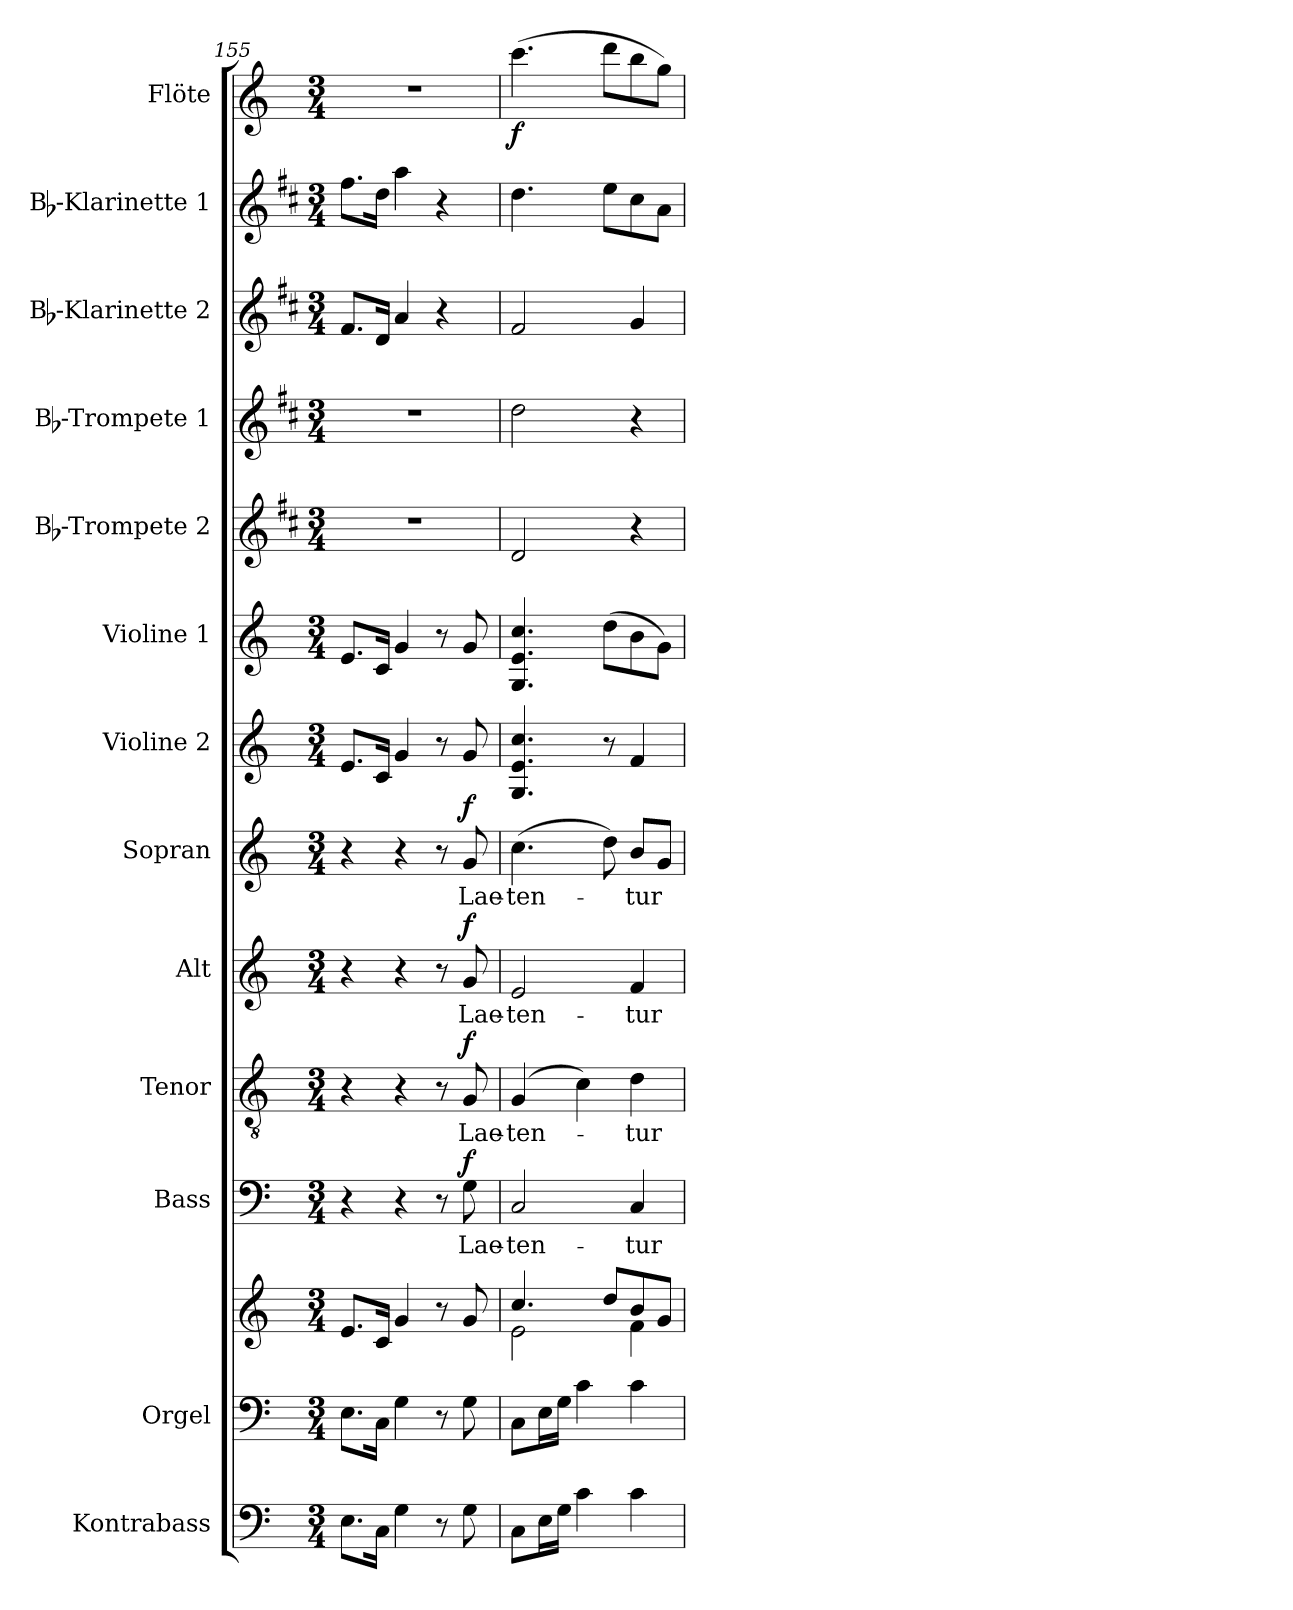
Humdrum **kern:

**kern	**kern	**kern	**kern	**text	**dynam	**kern	**text	**dynam	**kern	**text	**dynam	**kern	**text	**dynam	**kern	**kern	**kern	**kern	**kern	**kern	**kern	**dynam
*part13	*part12	*part12	*part11	*part11	*part11	*part10	*part10	*part10	*part9	*part9	*part9	*part8	*part8	*part8	*part7	*part6	*part5	*part4	*part3	*part2	*part1	*part1
*staff14	*staff13	*staff12	*staff11	*staff11	*staff11	*staff10	*staff10	*staff10	*staff9	*staff9	*staff9	*staff8	*staff8	*staff8	*staff7	*staff6	*staff5	*staff4	*staff3	*staff2	*staff1	*staff1
*I"Kontrabass	*I"Orgel	*	*I"Bass	*	*	*I"Tenor	*	*	*I"Alt	*	*	*I"Sopran	*	*	*I"Violine 2	*I"Violine 1	*I"Bb-Trompete 2	*I"Bb-Trompete 1	*I"Bb-Klarinette 2	*I"Bb-Klarinette 1	*I"Flöte	*
*I'Kb.	*I'Org.	*	*I'B.	*	*	*I'T.	*	*	*I'A.	*	*	*I'S.	*	*	*I'Vl. 2	*I'Vl. 1	*I'Bb Trp. 2	*I'Bb Trp. 1	*I'Bb Kl. 2	*I'Bb Kl. 1	*I'Fl.	*
*clefF4	*clefF4	*clefG2	*clefF4	*	*	*clefGv2	*	*	*clefG2	*	*	*clefG2	*	*	*clefG2	*clefG2	*clefG2	*clefG2	*clefG2	*clefG2	*clefG2	*
*ITrd7c12	*	*	*	*	*	*	*	*	*	*	*	*	*	*	*	*	*ITrd1c2	*ITrd1c2	*ITrd1c2	*ITrd1c2	*	*
*k[]	*k[]	*k[]	*k[]	*	*	*k[]	*	*	*k[]	*	*	*k[]	*	*	*k[]	*k[]	*k[]	*k[]	*k[]	*k[]	*k[]	*
*C:	*C:	*C:	*C:	*	*	*C:	*	*	*C:	*	*	*C:	*	*	*C:	*C:	*C:	*C:	*C:	*C:	*C:	*
*M3/4	*M3/4	*M3/4	*M3/4	*	*	*M3/4	*	*	*M3/4	*	*	*M3/4	*	*	*M3/4	*M3/4	*M3/4	*M3/4	*M3/4	*M3/4	*M3/4	*
=155	=155	=155	=155	=155	=155	=155	=155	=155	=155	=155	=155	=155	=155	=155	=155	=155	=155	=155	=155	=155	=155	=155
8.EE\L	8.E\L	8.e/L	4r	.	.	4r	.	.	4r	.	.	4r	.	.	8.e/L	8.e/L	2.r	2.r	8.e/L	8.ee\L	2.r	.
16CC\Jk	16C\Jk	16c/Jk	.	.	.	.	.	.	.	.	.	.	.	.	16c/Jk	16c/Jk	.	.	16c/Jk	16cc\Jk	.	.
4GG\	4G\	4g/	4r	.	.	4r	.	.	4r	.	.	4r	.	.	4g/	4g/	.	.	4g/	4gg\	.	.
8r	8r	8r	8r	.	.	8r	.	.	8r	.	.	8r	.	.	8r	8r	.	.	4r	4r	.	.
!	!	!	!	!LO:LY:b	!LO:DY:a	!	!LO:LY:b	!LO:DY:a	!	!LO:LY:b	!LO:DY:a	!	!LO:LY:b	!LO:DY:a	!	!	!	!	!	!	!	!
8GG\	8G\	8g/	8G\	Lae-	f	8G/	Lae-	f	8g/	Lae-	f	8g/	Lae-	f	8g/	8g/	.	.	.	.	.	.
=156	=156	=156	=156	=156	=156	=156	=156	=156	=156	=156	=156	=156	=156	=156	=156	=156	=156	=156	=156	=156	=156	=156
*	*	*^	*	*	*	*	*	*	*	*	*	*	*	*	*	*	*	*	*	*	*	*
!	!	!	!	!	!LO:LY:b	!	!	!LO:LY:b	!	!	!LO:LY:b	!	!	!LO:LY:b	!	!	!	!	!	!	!	!	!LO:DY:b
8CC\L	8C\L	4.cc/	2e\	2C/	-ten-	.	(4G/	-ten-	.	2e/	-ten-	.	(>4.cc\	-ten-	.	4.G/ 4.e/ 4.cc/	4.G/ 4.e/ 4.cc/	2c/	2cc\	2e/	4.cc\	(>4.ccc\	f
16EE\L	16E\L	.	.	.	.	.	.	.	.	.	.	.	.	.	.	.	.	.	.	.	.	.	.
16GG\JJ	16G\JJ	.	.	.	.	.	.	.	.	.	.	.	.	.	.	.	.	.	.	.	.	.	.
4C\	4c\	.	.	.	.	.	4c\)	.	.	.	.	.	.	.	.	.	.	.	.	.	.	.	.
.	.	8dd/L	.	.	.	.	.	.	.	.	.	.	8dd\)	.	.	8r	(>8dd\L	.	.	.	8dd\L	8ddd\L	.
!	!	!	!	!	!LO:LY:b	!	!	!LO:LY:b	!	!	!LO:LY:b	!	!	!LO:LY:b	!	!	!	!	!	!	!	!	!
4C\	4c\	8b/	4f\	4C/	-tur	.	4d\	-tur	.	4f/	-tur	.	8b/L	-tur	.	4f/	8b\	4r	4r	4f/	8b\	8bb\	.
.	.	8g/J	.	.	.	.	.	.	.	.	.	.	8g/J	.	.	.	8g\J)	.	.	.	8g\J	8gg\J)	.
*	*	*v	*v	*	*	*	*	*	*	*	*	*	*	*	*	*	*	*	*	*	*	*	*
=	=	=	=	=	=	=	=	=	=	=	=	=	=	=	=	=	=	=	=	=	=	=
*-	*-	*-	*-	*-	*-	*-	*-	*-	*-	*-	*-	*-	*-	*-	*-	*-	*-	*-	*-	*-	*-	*-
